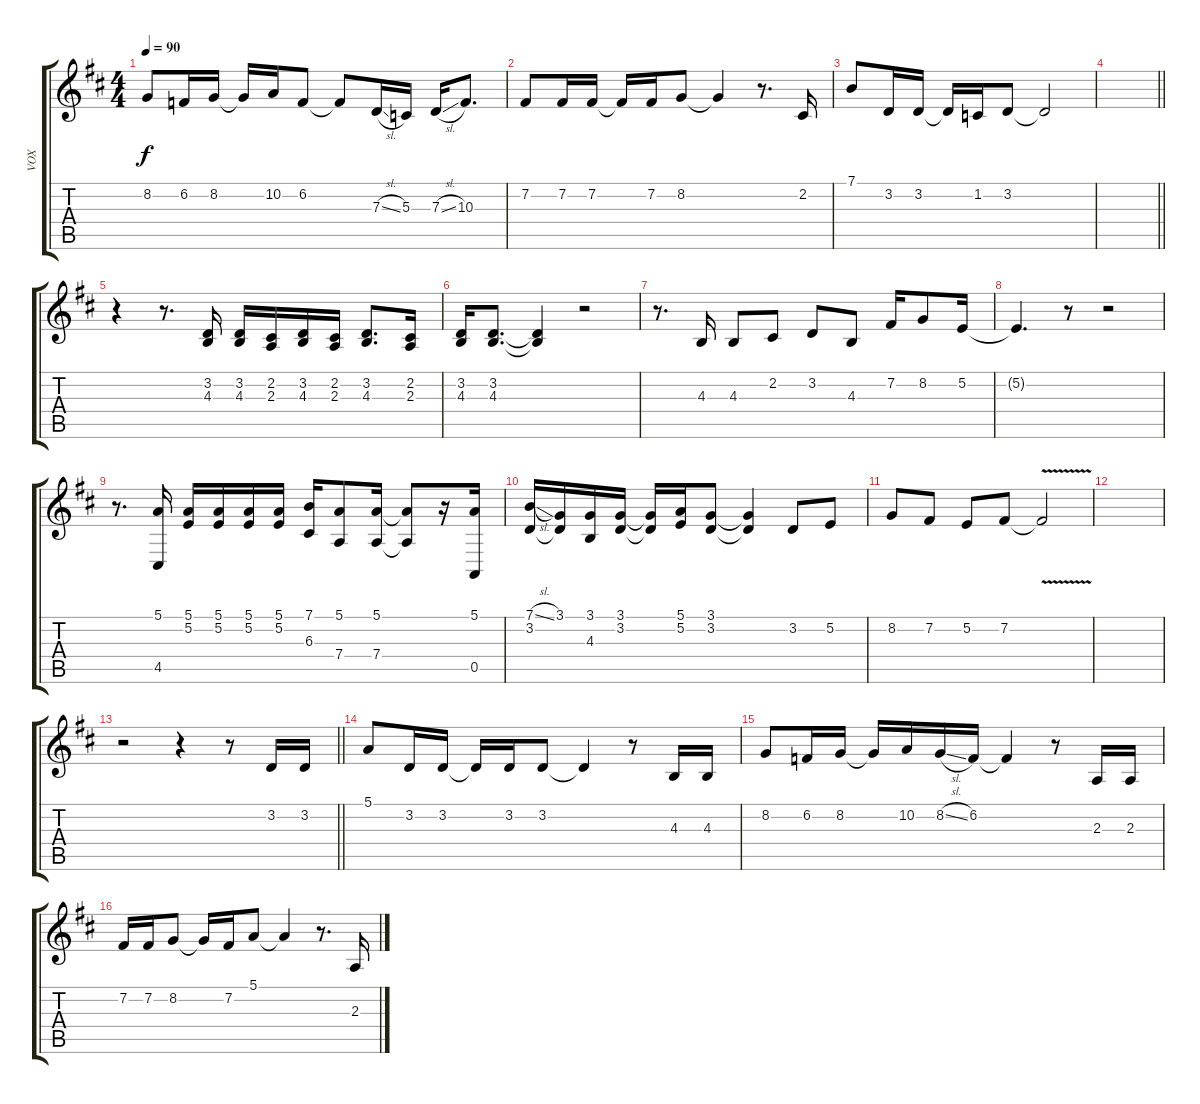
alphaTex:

\track ("VOX" "VOX") {instrument brasssection}
\staff {score tabs}
\tuning (E4 B3 G3 D3 A2 E2) {hide}
\ts (4 4)
\tempo 90
\clef g2
\ks d
8.2.8{dy f} 6.2.16 8.2.16 8.2{t}.16 10.2.16 6.2.8 6.2{t}.8 7.3{sl}.16 5.3.16 7.3{sl}.16 10.3.8{d} |
7.2.8 7.2.16 7.2.16 7.2{t}.16 7.2.16 8.2.8 8.2{t}.4 r.8{d} 2.2.16 |
7.1.8 3.2.16 3.2.16 3.2{t}.16 1.2.16 3.2.8 3.2{t}.2 |
\barLineRight lightlight
|
r.4 r.8{d} (3.2 4.3).16 (3.2 4.3).16 (2.2 2.3).16 (3.2 4.3).16 (2.2 2.3).16 (3.2 4.3).8{d} (2.2 2.3).16 |
(3.2 4.3).16 (3.2 4.3).8{d} (3.2{t} 4.3{t}).4 r.2 |
r.8{d} 4.3.16 4.3.8 2.2.8 3.2.8 4.3.8 7.2.16 8.2.8 5.2.16 |
5.2{t}.4{d} r.8 r.2 |
r.8{d} (5.1 4.5).16 (5.1 5.2).16 (5.1 5.2).16 (5.1 5.2).16 (5.1 5.2).16 (7.1 6.3).16 (5.1 7.4).8 (5.1 7.4).16 (5.1{t} 7.4{t}).8 r.16 (5.1 0.5).16 |
(7.1{sl} 3.2).16 (3.1 3.2{t}).16 (3.1 4.3).16 (3.1 3.2).16 (3.1{t} 3.2{t}).16 (5.1 5.2).16 (3.1 3.2).8 (3.1{t} 3.2{t}).4 3.2.8 5.2.8 |
8.2.8 7.2.8 5.2.8 7.2.8 7.2{v t}.2 |
|
\barLineRight lightlight
r.2 r.4 r.8 3.2.16 3.2.16 |
5.1.8 3.2.16 3.2.16 3.2{t}.16 3.2.16 3.2.8 3.2{t}.4 r.8 4.3.16 4.3.16 |
8.2.8 6.2.16 8.2.16 8.2{t}.16 10.2.16 8.2{sl}.16 6.2.16 6.2{t}.4 r.8 2.3.16 2.3.16 |
7.2.16 7.2.16 8.2.8 8.2{t}.16 7.2.16 5.1.8 5.1{t}.4 r.8{d} 2.3.16
